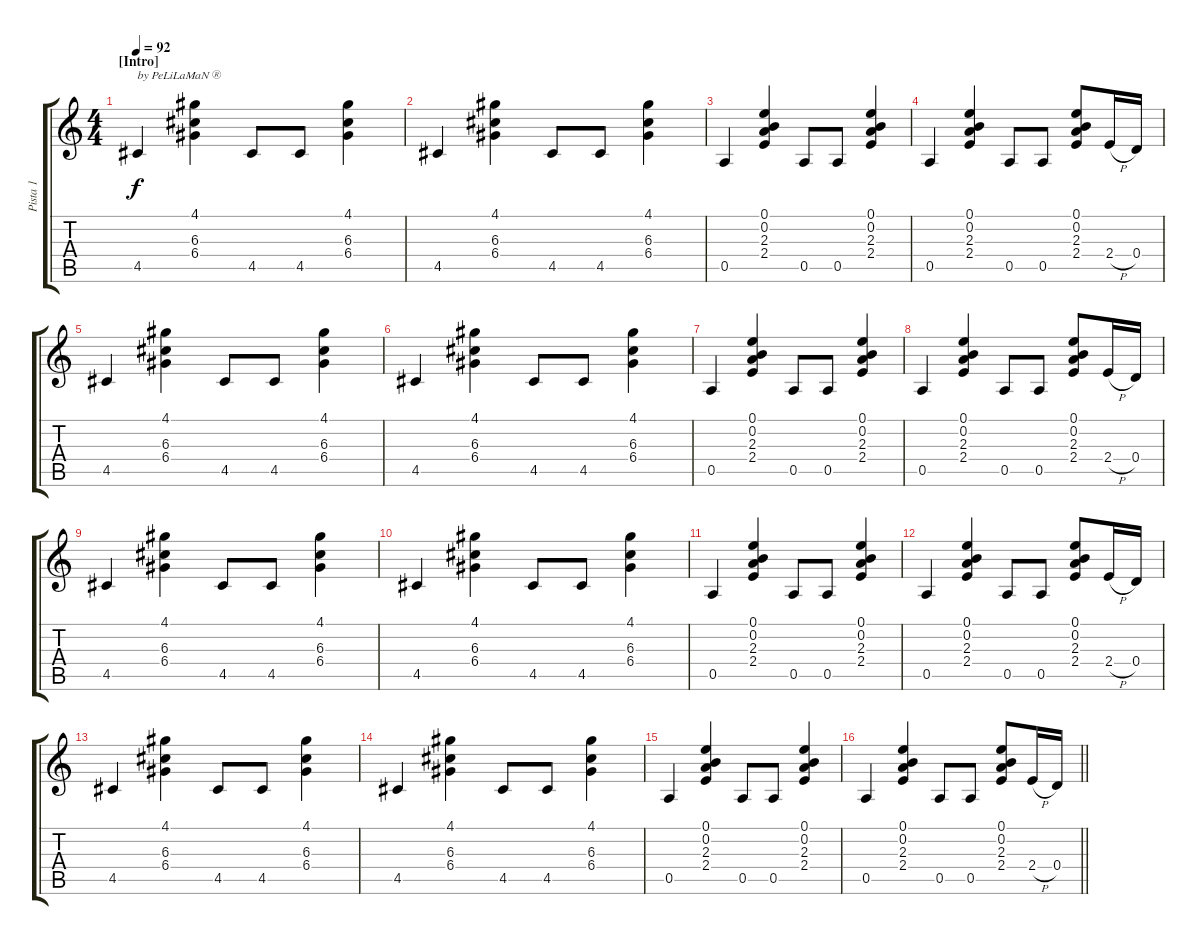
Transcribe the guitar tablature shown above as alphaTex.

\track ("Pista 1" "Pista 1") {instrument electricguitarclean}
\staff {score tabs}
\tuning (E4 B3 G3 D3 A2 E2) {hide}
\ts (4 4)
\section ("" "[Intro]")
\tempo 92
\clef g2
\ks c
4.5.4{txt "by PeLiLaMaN ®" dy f instrument electricguitarclean} (4.1 6.3 6.4).4 4.5.8 4.5.8 (4.1 6.3 6.4).4 |
4.5.4 (4.1 6.3 6.4).4 4.5.8 4.5.8 (4.1 6.3 6.4).4 |
0.5.4 (0.1 0.2 2.3 2.4).4 0.5.8 0.5.8 (0.1 0.2 2.3 2.4).4 |
0.5.4 (0.1 0.2 2.3 2.4).4 0.5.8 0.5.8 (0.1 0.2 2.3 2.4).8 2.4{h}.16 0.4.16 |
4.5.4 (4.1 6.3 6.4).4 4.5.8 4.5.8 (4.1 6.3 6.4).4 |
4.5.4 (4.1 6.3 6.4).4 4.5.8 4.5.8 (4.1 6.3 6.4).4 |
0.5.4 (0.1 0.2 2.3 2.4).4 0.5.8 0.5.8 (0.1 0.2 2.3 2.4).4 |
0.5.4 (0.1 0.2 2.3 2.4).4 0.5.8 0.5.8 (0.1 0.2 2.3 2.4).8 2.4{h}.16 0.4.16 |
4.5.4 (4.1 6.3 6.4).4 4.5.8 4.5.8 (4.1 6.3 6.4).4 |
4.5.4 (4.1 6.3 6.4).4 4.5.8 4.5.8 (4.1 6.3 6.4).4 |
0.5.4 (0.1 0.2 2.3 2.4).4 0.5.8 0.5.8 (0.1 0.2 2.3 2.4).4 |
0.5.4 (0.1 0.2 2.3 2.4).4 0.5.8 0.5.8 (0.1 0.2 2.3 2.4).8 2.4{h}.16 0.4.16 |
4.5.4 (4.1 6.3 6.4).4 4.5.8 4.5.8 (4.1 6.3 6.4).4 |
4.5.4 (4.1 6.3 6.4).4 4.5.8 4.5.8 (4.1 6.3 6.4).4 |
0.5.4 (0.1 0.2 2.3 2.4).4 0.5.8 0.5.8 (0.1 0.2 2.3 2.4).4 |
\barLineRight lightlight
0.5.4 (0.1 0.2 2.3 2.4).4 0.5.8 0.5.8 (0.1 0.2 2.3 2.4).8 2.4{h}.16 0.4.16
